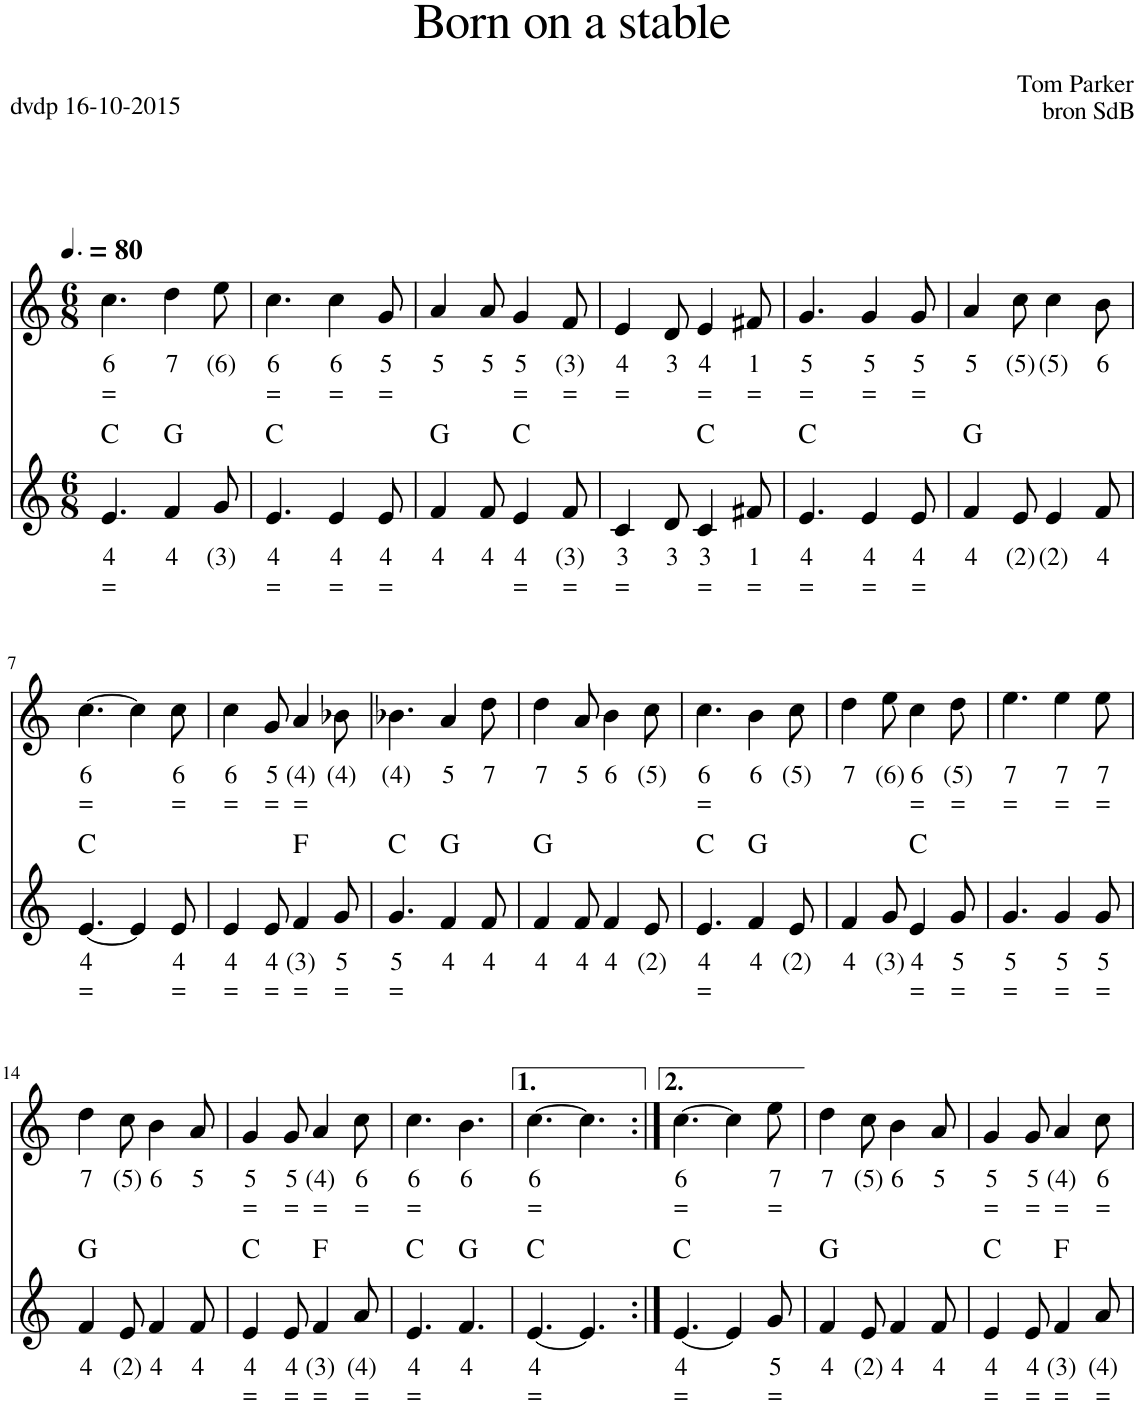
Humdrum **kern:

**kern	**text	**text	**harte	**kern	**text	**text
*part2	*part2	*part2	*part2	*part1	*part1	*part1
*staff2	*staff2	*staff2	*	*staff1	*staff1	*staff1
*I"Stem	*	*	*	*I"Stem	*	*
*clefG2	*	*	*	*clefG2	*	*
*k[]	*	*	*	*k[]	*	*
*M6/8	*	*	*	*M6/8	*	*
*MM120	*	*	*	*MM120	*	*
=1	=1	=1	=1	=1	=1	=1
!	!LO:LY:b	!LO:LY:b	!	!	!LO:LY:b	!LO:LY:b
4.e/	4	=	C:maj	4.cc\	6	=
!	!LO:LY:b	!	!	!	!LO:LY:b	!
4f/	4	.	G:maj	4dd\	7	.
!	!LO:LY:b	!	!	!	!LO:LY:b	!
8g/	(3)	.	.	8ee\	(6)	.
=2	=2	=2	=2	=2	=2	=2
!	!LO:LY:b	!LO:LY:b	!	!	!LO:LY:b	!LO:LY:b
4.e/	4	=	C:maj	4.cc\	6	=
!	!LO:LY:b	!LO:LY:b	!	!	!LO:LY:b	!LO:LY:b
4e/	4	=	.	4cc\	6	=
!	!LO:LY:b	!LO:LY:b	!	!	!LO:LY:b	!LO:LY:b
8e/	4	=	.	8g/	5	=
=3	=3	=3	=3	=3	=3	=3
!	!LO:LY:b	!	!	!	!LO:LY:b	!
4f/	4	.	G:maj	4a/	5	.
!	!LO:LY:b	!	!	!	!LO:LY:b	!
8f/	4	.	.	8a/	5	.
!	!LO:LY:b	!LO:LY:b	!	!	!LO:LY:b	!LO:LY:b
4e/	4	=	C:maj	4g/	5	=
!	!LO:LY:b	!LO:LY:b	!	!	!LO:LY:b	!LO:LY:b
8f/	(3)	=	.	8f/	(3)	=
=4	=4	=4	=4	=4	=4	=4
!	!LO:LY:b	!LO:LY:b	!	!	!LO:LY:b	!LO:LY:b
4c/	3	=	.	4e/	4	=
!	!LO:LY:b	!	!	!	!LO:LY:b	!
8d/	3	.	.	8d/	3	.
!	!LO:LY:b	!LO:LY:b	!	!	!LO:LY:b	!LO:LY:b
4c/	3	=	C:maj	4e/	4	=
!	!LO:LY:b	!LO:LY:b	!	!	!LO:LY:b	!LO:LY:b
8f#X/	1	=	.	8f#X/	1	=
=5	=5	=5	=5	=5	=5	=5
!	!LO:LY:b	!LO:LY:b	!	!	!LO:LY:b	!LO:LY:b
4.e/	4	=	C:maj	4.g/	5	=
!	!LO:LY:b	!LO:LY:b	!	!	!LO:LY:b	!LO:LY:b
4e/	4	=	.	4g/	5	=
!	!LO:LY:b	!LO:LY:b	!	!	!LO:LY:b	!LO:LY:b
8e/	4	=	.	8g/	5	=
=6	=6	=6	=6	=6	=6	=6
!	!LO:LY:b	!	!	!	!LO:LY:b	!
4f/	4	.	G:maj	4a/	5	.
!	!LO:LY:b	!	!	!	!LO:LY:b	!
8e/	(2)	.	.	8cc\	(5)	.
!	!LO:LY:b	!	!	!	!LO:LY:b	!
4e/	(2)	.	.	4cc\	(5)	.
!	!LO:LY:b	!	!	!	!LO:LY:b	!
8f/	4	.	.	8b\	6	.
!!LO:LB:g=z
=7	=7	=7	=7	=7	=7	=7
!	!LO:LY:b	!LO:LY:b	!	!	!LO:LY:b	!LO:LY:b
[4.e/	4	=	C:maj	[4.cc\	6	=
4e/]	.	.	.	4cc\]	.	.
!	!LO:LY:b	!LO:LY:b	!	!	!LO:LY:b	!LO:LY:b
8e/	4	=	.	8cc\	6	=
=8	=8	=8	=8	=8	=8	=8
!	!LO:LY:b	!LO:LY:b	!	!	!LO:LY:b	!LO:LY:b
4e/	4	=	.	4cc\	6	=
!	!LO:LY:b	!LO:LY:b	!	!	!LO:LY:b	!LO:LY:b
8e/	4	=	.	8g/	5	=
!	!LO:LY:b	!LO:LY:b	!	!	!LO:LY:b	!LO:LY:b
4f/	(3)	=	F:maj	4a/	(4)	=
!	!LO:LY:b	!LO:LY:b	!	!	!LO:LY:b	!
8g/	5	=	.	8b-X\	(4)	.
=9	=9	=9	=9	=9	=9	=9
!	!LO:LY:b	!LO:LY:b	!	!	!LO:LY:b	!
4.g/	5	=	C:maj	4.b-X\	(4)	.
!	!LO:LY:b	!	!	!	!LO:LY:b	!
4f/	4	.	G:maj	4a/	5	.
!	!LO:LY:b	!	!	!	!LO:LY:b	!
8f/	4	.	.	8dd\	7	.
=10	=10	=10	=10	=10	=10	=10
!	!LO:LY:b	!	!	!	!LO:LY:b	!
4f/	4	.	G:maj	4dd\	7	.
!	!LO:LY:b	!	!	!	!LO:LY:b	!
8f/	4	.	.	8a/	5	.
!	!LO:LY:b	!	!	!	!LO:LY:b	!
4f/	4	.	.	4b\	6	.
!	!LO:LY:b	!	!	!	!LO:LY:b	!
8e/	(2)	.	.	8cc\	(5)	.
=11	=11	=11	=11	=11	=11	=11
!	!LO:LY:b	!LO:LY:b	!	!	!LO:LY:b	!LO:LY:b
4.e/	4	=	C:maj	4.cc\	6	=
!	!LO:LY:b	!	!	!	!LO:LY:b	!
4f/	4	.	G:maj	4b\	6	.
!	!LO:LY:b	!	!	!	!LO:LY:b	!
8e/	(2)	.	.	8cc\	(5)	.
=12	=12	=12	=12	=12	=12	=12
!	!LO:LY:b	!	!	!	!LO:LY:b	!
4f/	4	.	.	4dd\	7	.
!	!LO:LY:b	!	!	!	!LO:LY:b	!
8g/	(3)	.	.	8ee\	(6)	.
!	!LO:LY:b	!LO:LY:b	!	!	!LO:LY:b	!LO:LY:b
4e/	4	=	C:maj	4cc\	6	=
!	!LO:LY:b	!LO:LY:b	!	!	!LO:LY:b	!LO:LY:b
8g/	5	=	.	8dd\	(5)	=
=13	=13	=13	=13	=13	=13	=13
!	!LO:LY:b	!LO:LY:b	!	!	!LO:LY:b	!LO:LY:b
4.g/	5	=	.	4.ee\	7	=
!	!LO:LY:b	!LO:LY:b	!	!	!LO:LY:b	!LO:LY:b
4g/	5	=	.	4ee\	7	=
!	!LO:LY:b	!LO:LY:b	!	!	!LO:LY:b	!LO:LY:b
8g/	5	=	.	8ee\	7	=
!!LO:LB:g=z
=14	=14	=14	=14	=14	=14	=14
!	!LO:LY:b	!	!	!	!LO:LY:b	!
4f/	4	.	G:maj	4dd\	7	.
!	!LO:LY:b	!	!	!	!LO:LY:b	!
8e/	(2)	.	.	8cc\	(5)	.
!	!LO:LY:b	!	!	!	!LO:LY:b	!
4f/	4	.	.	4b\	6	.
!	!LO:LY:b	!	!	!	!LO:LY:b	!
8f/	4	.	.	8a/	5	.
=15	=15	=15	=15	=15	=15	=15
!	!LO:LY:b	!LO:LY:b	!	!	!LO:LY:b	!LO:LY:b
4e/	4	=	C:maj	4g/	5	=
!	!LO:LY:b	!LO:LY:b	!	!	!LO:LY:b	!LO:LY:b
8e/	4	=	.	8g/	5	=
!	!LO:LY:b	!LO:LY:b	!	!	!LO:LY:b	!LO:LY:b
4f/	(3)	=	F:maj	4a/	(4)	=
!	!LO:LY:b	!LO:LY:b	!	!	!LO:LY:b	!LO:LY:b
8a/	(4)	=	.	8cc\	6	=
=16	=16	=16	=16	=16	=16	=16
!	!LO:LY:b	!LO:LY:b	!	!	!LO:LY:b	!LO:LY:b
4.e/	4	=	C:maj	4.cc\	6	=
!	!LO:LY:b	!	!	!	!LO:LY:b	!
4.f/	4	.	G:maj	4.b\	6	.
=17	=17	=17	=17	=17	=17	=17
!	!LO:LY:b	!LO:LY:b	!	!	!LO:LY:b	!LO:LY:b
[4.e/	4	=	C:maj	[4.cc\	6	=
4.e/]	.	.	.	4.cc\]	.	.
=18:|!	=18:|!	=18:|!	=18:|!	=18:|!	=18:|!	=18:|!
!	!LO:LY:b	!LO:LY:b	!	!	!LO:LY:b	!LO:LY:b
[4.e/	4	=	C:maj	[4.cc\	6	=
4e/]	.	.	.	4cc\]	.	.
!	!LO:LY:b	!LO:LY:b	!	!	!LO:LY:b	!LO:LY:b
8g/	5	=	.	8ee\	7	=
=19	=19	=19	=19	=19	=19	=19
!	!LO:LY:b	!	!	!	!LO:LY:b	!
4f/	4	.	G:maj	4dd\	7	.
!	!LO:LY:b	!	!	!	!LO:LY:b	!
8e/	(2)	.	.	8cc\	(5)	.
!	!LO:LY:b	!	!	!	!LO:LY:b	!
4f/	4	.	.	4b\	6	.
!	!LO:LY:b	!	!	!	!LO:LY:b	!
8f/	4	.	.	8a/	5	.
=20	=20	=20	=20	=20	=20	=20
!	!LO:LY:b	!LO:LY:b	!	!	!LO:LY:b	!LO:LY:b
4e/	4	=	C:maj	4g/	5	=
!	!LO:LY:b	!LO:LY:b	!	!	!LO:LY:b	!LO:LY:b
8e/	4	=	.	8g/	5	=
!	!LO:LY:b	!LO:LY:b	!	!	!LO:LY:b	!LO:LY:b
4f/	(3)	=	F:maj	4a/	(4)	=
!	!LO:LY:b	!LO:LY:b	!	!	!LO:LY:b	!LO:LY:b
8a/	(4)	=	.	8cc\	6	=
=	=	=	=	=	=	=
*-	*-	*-	*-	*-	*-	*-
